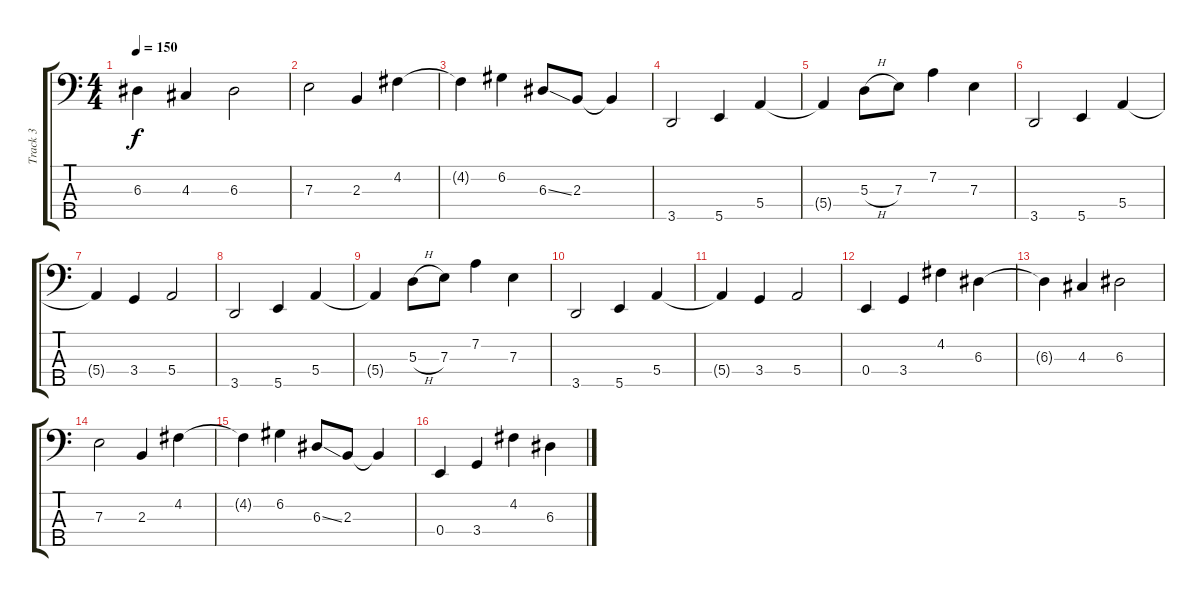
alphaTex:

\track ("Track 3" "Track 3") {instrument electricbassfinger}
\staff {score tabs}
\tuning (G2 D2 A1 E1 B0) {hide}
\ts (4 4)
\tempo 150
\clef f4
\ks c
6.3{t}.4{dy f} 4.3.4 6.3.2 |
7.3.2 2.3.4 4.2.4 |
4.2{t}.4 6.2.4 6.3{ss}.8 2.3.8 2.3{t}.4 |
3.5.2 5.5.4 5.4.4 |
5.4{t}.4 5.3{h}.8 7.3.8 7.2.4 7.3.4 |
3.5.2 5.5.4 5.4.4 |
5.4{t}.4 3.4.4 5.4.2 |
3.5.2 5.5.4 5.4.4 |
5.4{t}.4 5.3{h}.8 7.3.8 7.2.4 7.3.4 |
3.5.2 5.5.4 5.4.4 |
5.4{t}.4 3.4.4 5.4.2 |
0.4.4 3.4.4 4.2.4 6.3.4 |
6.3{t}.4 4.3.4 6.3.2 |
7.3.2 2.3.4 4.2.4 |
4.2{t}.4 6.2.4 6.3{ss}.8 2.3.8 2.3{t}.4 |
0.4.4 3.4.4 4.2.4 6.3.4
